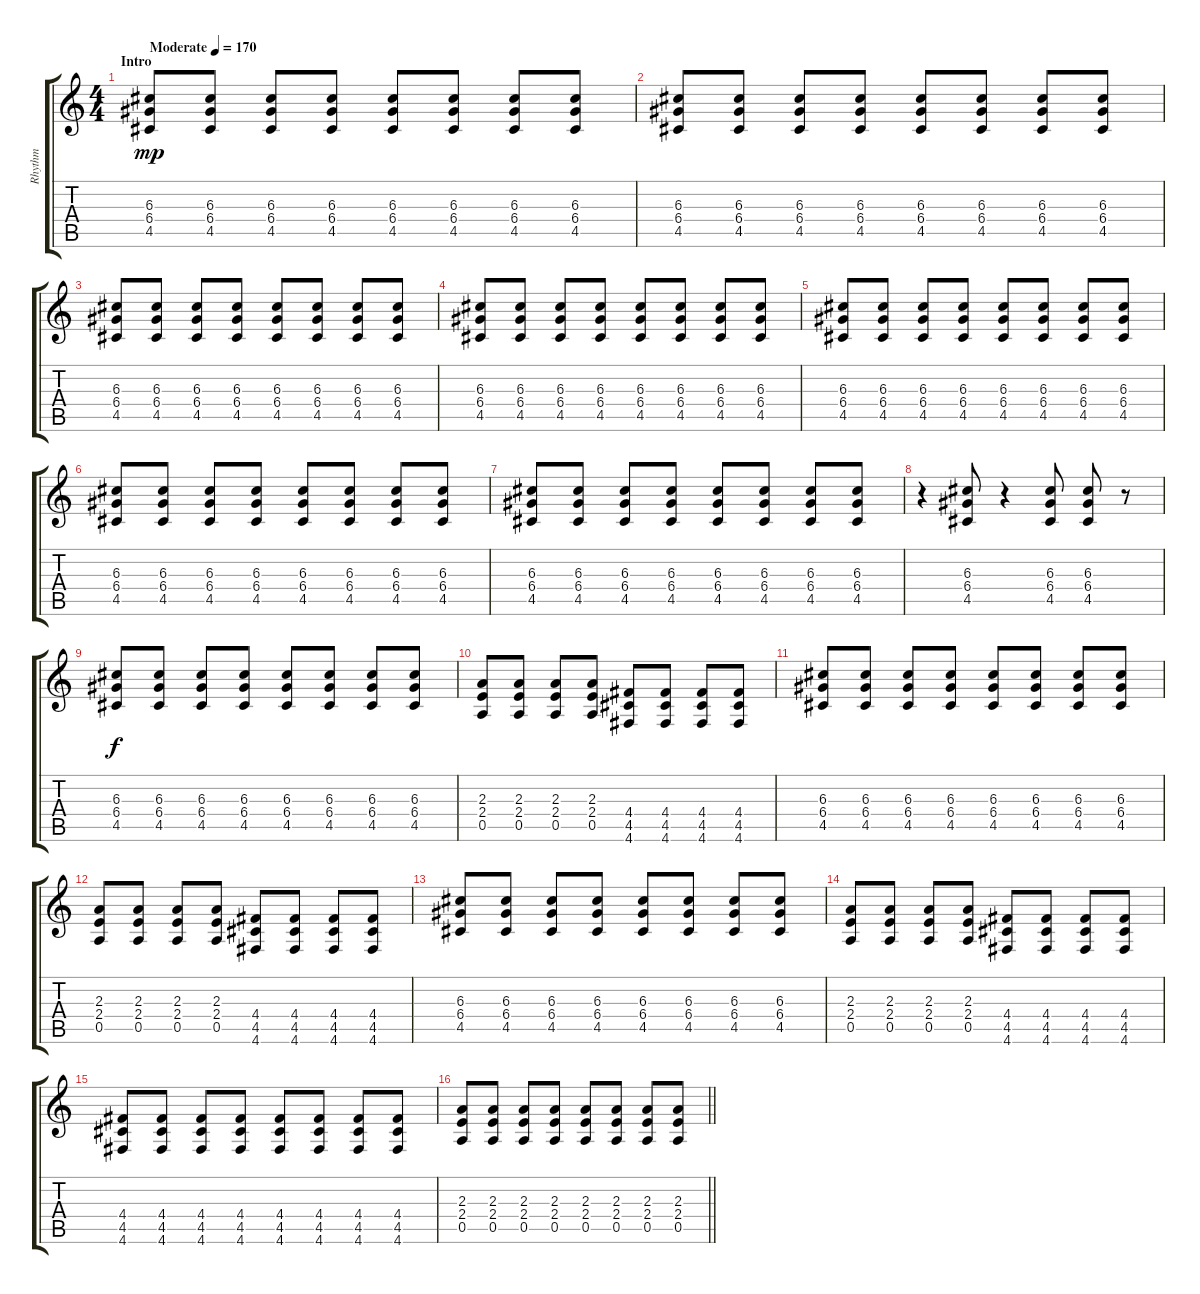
\track ("Rhythm" "Rhythm") {instrument overdrivenguitar}
\staff {score tabs}
\tuning (E4 B3 G3 D3 A2 D2) {hide}
\ts (4 4)
\section ("" "Intro")
\tempo (170 "Moderate")
\clef g2
\ks c
(6.3 6.4 4.5).8{dy mp instrument overdrivenguitar} (6.3 6.4 4.5).8 (6.3 6.4 4.5).8 (6.3 6.4 4.5).8 (6.3 6.4 4.5).8 (6.3 6.4 4.5).8 (6.3 6.4 4.5).8 (6.3 6.4 4.5).8 |
(6.3 6.4 4.5).8 (6.3 6.4 4.5).8 (6.3 6.4 4.5).8 (6.3 6.4 4.5).8 (6.3 6.4 4.5).8 (6.3 6.4 4.5).8 (6.3 6.4 4.5).8 (6.3 6.4 4.5).8 |
(6.3 6.4 4.5).8 (6.3 6.4 4.5).8 (6.3 6.4 4.5).8 (6.3 6.4 4.5).8 (6.3 6.4 4.5).8 (6.3 6.4 4.5).8 (6.3 6.4 4.5).8 (6.3 6.4 4.5).8 |
(6.3 6.4 4.5).8 (6.3 6.4 4.5).8 (6.3 6.4 4.5).8 (6.3 6.4 4.5).8 (6.3 6.4 4.5).8 (6.3 6.4 4.5).8 (6.3 6.4 4.5).8 (6.3 6.4 4.5).8 |
(6.3 6.4 4.5).8 (6.3 6.4 4.5).8 (6.3 6.4 4.5).8 (6.3 6.4 4.5).8 (6.3 6.4 4.5).8 (6.3 6.4 4.5).8 (6.3 6.4 4.5).8 (6.3 6.4 4.5).8 |
(6.3 6.4 4.5).8 (6.3 6.4 4.5).8 (6.3 6.4 4.5).8 (6.3 6.4 4.5).8 (6.3 6.4 4.5).8 (6.3 6.4 4.5).8 (6.3 6.4 4.5).8 (6.3 6.4 4.5).8 |
(6.3 6.4 4.5).8 (6.3 6.4 4.5).8 (6.3 6.4 4.5).8 (6.3 6.4 4.5).8 (6.3 6.4 4.5).8 (6.3 6.4 4.5).8 (6.3 6.4 4.5).8 (6.3 6.4 4.5).8 |
r.4 (6.3 6.4 4.5).8 r.4 (6.3 6.4 4.5).8 (6.3 6.4 4.5).8 r.8 |
(6.3 6.4 4.5).8{dy f} (6.3 6.4 4.5).8 (6.3 6.4 4.5).8 (6.3 6.4 4.5).8 (6.3 6.4 4.5).8 (6.3 6.4 4.5).8 (6.3 6.4 4.5).8 (6.3 6.4 4.5).8 |
(2.3 2.4 0.5).8 (2.3 2.4 0.5).8 (2.3 2.4 0.5).8 (2.3 2.4 0.5).8 (4.4 4.5 4.6).8 (4.4 4.5 4.6).8 (4.4 4.5 4.6).8 (4.4 4.5 4.6).8 |
(6.3 6.4 4.5).8 (6.3 6.4 4.5).8 (6.3 6.4 4.5).8 (6.3 6.4 4.5).8 (6.3 6.4 4.5).8 (6.3 6.4 4.5).8 (6.3 6.4 4.5).8 (6.3 6.4 4.5).8 |
(2.3 2.4 0.5).8 (2.3 2.4 0.5).8 (2.3 2.4 0.5).8 (2.3 2.4 0.5).8 (4.4 4.5 4.6).8 (4.4 4.5 4.6).8 (4.4 4.5 4.6).8 (4.4 4.5 4.6).8 |
(6.3 6.4 4.5).8 (6.3 6.4 4.5).8 (6.3 6.4 4.5).8 (6.3 6.4 4.5).8 (6.3 6.4 4.5).8 (6.3 6.4 4.5).8 (6.3 6.4 4.5).8 (6.3 6.4 4.5).8 |
(2.3 2.4 0.5).8 (2.3 2.4 0.5).8 (2.3 2.4 0.5).8 (2.3 2.4 0.5).8 (4.4 4.5 4.6).8 (4.4 4.5 4.6).8 (4.4 4.5 4.6).8 (4.4 4.5 4.6).8 |
(4.4 4.5 4.6).8 (4.4 4.5 4.6).8 (4.4 4.5 4.6).8 (4.4 4.5 4.6).8 (4.4 4.5 4.6).8 (4.4 4.5 4.6).8 (4.4 4.5 4.6).8 (4.4 4.5 4.6).8 |
\barLineRight lightlight
(2.3 2.4 0.5).8 (2.3 2.4 0.5).8 (2.3 2.4 0.5).8 (2.3 2.4 0.5).8 (2.3 2.4 0.5).8 (2.3 2.4 0.5).8 (2.3 2.4 0.5).8 (2.3 2.4 0.5).8
